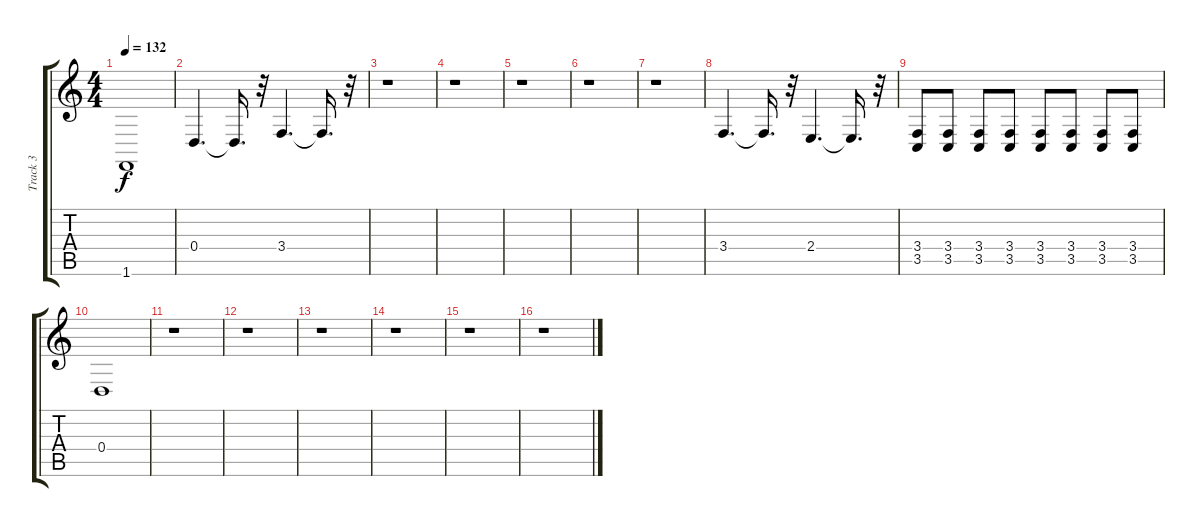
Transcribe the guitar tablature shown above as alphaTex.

\track ("Track 3" "Track 3") {instrument honkytonkpiano}
\staff {score tabs}
\tuning (E4 B3 G3 D3 A2 E2) {hide}
\ts (4 4)
\tempo 132
\clef g2
\ks c
1.6.1{dy f} |
0.4.4{d} 0.4{t}.16{d} r.32 3.4.4{d} 3.4{t}.16{d} r.32 |
r.1 |
r.1 |
r.1 |
r.1 |
r.1 |
3.4.4{d instrument stringensemble2} 3.4{t}.16{d} r.32 2.4.4{d} 2.4{t}.16{d} r.32 |
(3.4 3.5).8 (3.4 3.5).8 (3.4 3.5).8 (3.4 3.5).8 (3.4 3.5).8 (3.4 3.5).8 (3.4 3.5).8 (3.4 3.5).8 |
0.4.1 |
r.1 |
r.1 |
r.1 |
r.1 |
r.1 |
r.1
